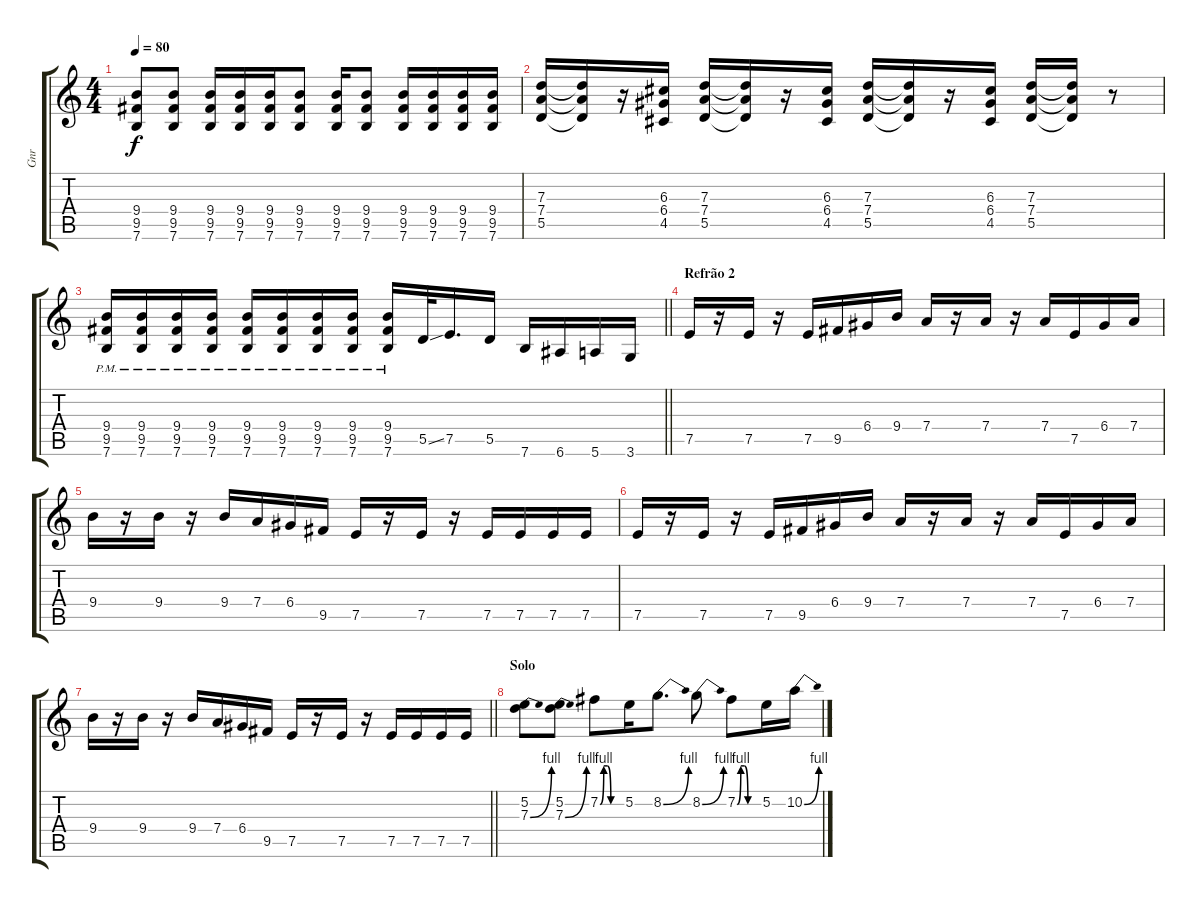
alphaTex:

\track ("Gnr" "Gnr") {instrument overdrivenguitar}
\staff {score tabs}
\tuning (E4 B3 G3 D3 A2 E2) {hide}
\ts (4 4)
\tempo 80
\clef g2
\ks c
(9.4 9.5 7.6).8{dy f} (9.4 9.5 7.6).8 (9.4 9.5 7.6).16 (9.4 9.5 7.6).16 (9.4 9.5 7.6).16 (9.4 9.5 7.6).8 (9.4 9.5 7.6).16 (9.4 9.5 7.6).8 (9.4 9.5 7.6).16 (9.4 9.5 7.6).16 (9.4 9.5 7.6).16 (9.4 9.5 7.6).16 |
(7.3 7.4 5.5).16 (7.3{t} 7.4{t} 5.5{t}).16 r.16 (6.3 6.4 4.5).16 (7.3 7.4 5.5).16 (7.3{t} 7.4{t} 5.5{t}).16 r.16 (6.3 6.4 4.5).16 (7.3 7.4 5.5).16 (7.3{t} 7.4{t} 5.5{t}).16 r.16 (6.3 6.4 4.5).16 (7.3 7.4 5.5).16 (7.3{t} 7.4{t} 5.5{t}).16 r.8 |
\barLineRight lightlight
(9.4{pm} 9.5{pm} 7.6{pm}).16 (9.4{pm} 9.5{pm} 7.6{pm}).16 (9.4{pm} 9.5{pm} 7.6{pm}).16 (9.4{pm} 9.5{pm} 7.6{pm}).16 (9.4{pm} 9.5{pm} 7.6{pm}).16 (9.4{pm} 9.5{pm} 7.6{pm}).16 (9.4{pm} 9.5{pm} 7.6{pm}).16 (9.4{pm} 9.5{pm} 7.6{pm}).16 (9.4{pm} 9.5{pm} 7.6{pm}).16 5.5{ss}.32 7.5.16{d} 5.5.16 7.6.16 6.6.16 5.6.16 3.6.16 |
\section ("" "Refrão 2")
7.5.16 r.16 7.5.16 r.16 7.5.16 9.5.16 6.4.16 9.4.16 7.4.16 r.16 7.4.16 r.16 7.4.16 7.5.16 6.4.16 7.4.16 |
9.4.16 r.16 9.4.16 r.16 9.4.16 7.4.16 6.4.16 9.5.16 7.5.16 r.16 7.5.16 r.16 7.5.16 7.5.16 7.5.16 7.5.16 |
7.5.16 r.16 7.5.16 r.16 7.5.16 9.5.16 6.4.16 9.4.16 7.4.16 r.16 7.4.16 r.16 7.4.16 7.5.16 6.4.16 7.4.16 |
\barLineRight lightlight
9.4.16 r.16 9.4.16 r.16 9.4.16 7.4.16 6.4.16 9.5.16 7.5.16 r.16 7.5.16 r.16 7.5.16 7.5.16 7.5.16 7.5.16 |
\section ("" "Solo")
(5.2 7.3{be (bend 0 0 60 4)}).8{instrument distortionguitar} (5.2 7.3{be (bend 0 0 60 4)}).8 7.2{be (custom 0 0 10 4 20 4 30 0 60 0)}.8 5.2.16 8.2{be (bend 0 0 60 4)}.8{d} 8.2{be (bend 0 0 60 4)}.8 7.2{be (custom 0 0 10 4 20 4 30 0 60 0)}.8 5.2.16 10.2{be (bend 0 0 60 4)}.16
